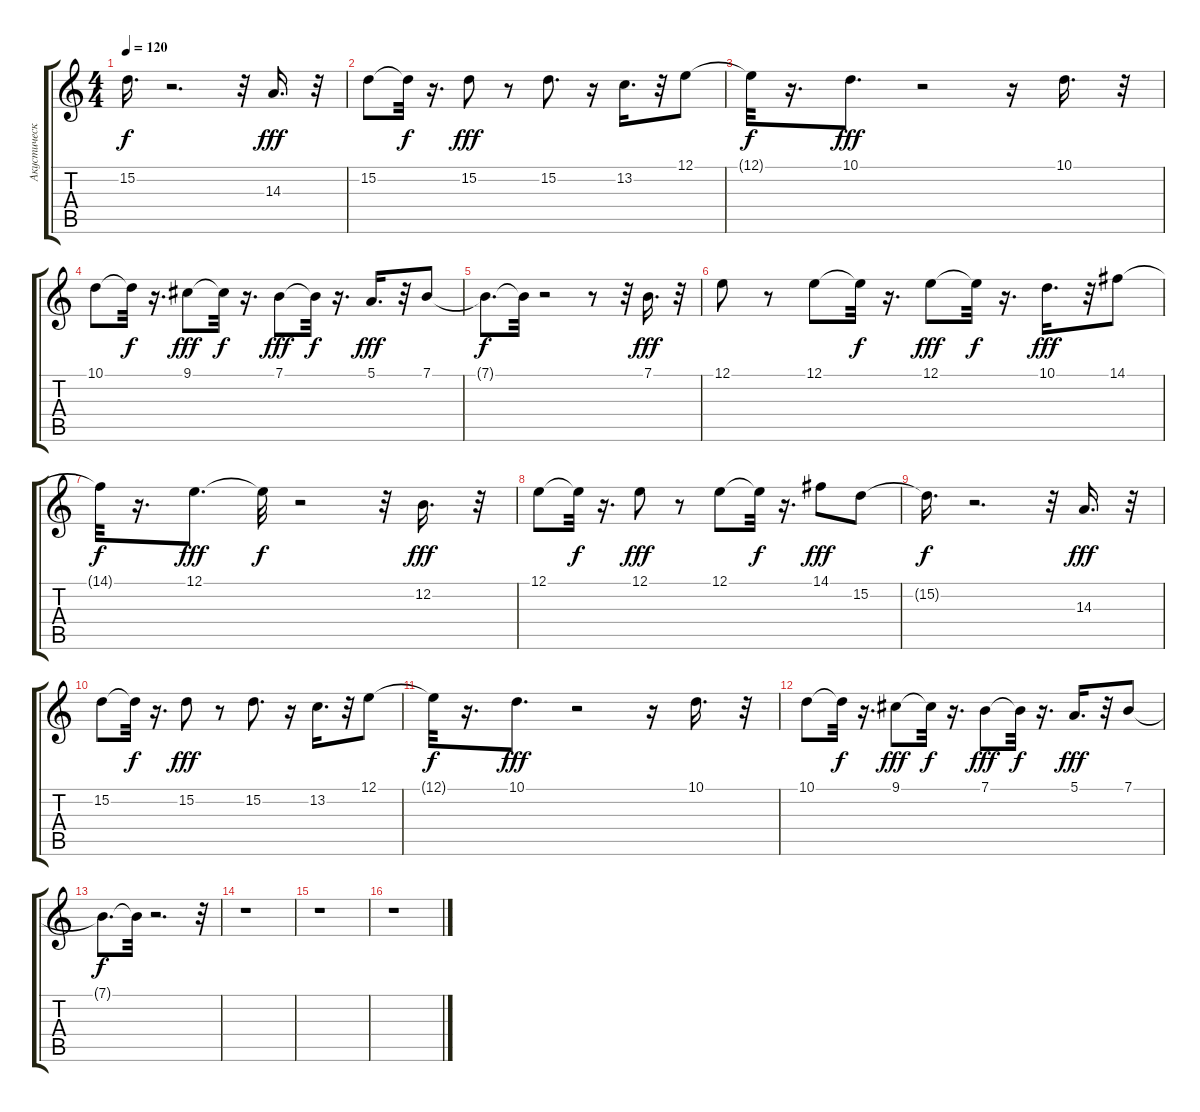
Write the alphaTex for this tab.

\track ("Акустический Гранд Роял" "Акустическ") {instrument acousticgrandpiano}
\staff {score tabs}
\tuning (E4 B3 G3 D3 A2 E2) {hide}
\ts (4 4)
\tempo 120
\clef g2
\ks c
15.2{t}.16{d dy f} r.2{d} r.32 14.3.16{d dy fff} r.32 |
15.2.8 15.2{t}.32{dy f} r.16{d} 15.2.8{dy fff} r.8 15.2.8{d} r.16 13.2.16{d} r.32 12.1.8 |
12.1{t}.32{dy f} r.16{d} 10.1.8{d dy fff} r.2 r.16 10.1.16{d} r.32 |
10.1.8 10.1{t}.32{dy f} r.16{d} 9.1.8{dy fff} 9.1{t}.32{dy f} r.16{d} 7.1.8{dy fff} 7.1{t}.32{dy f} r.16{d} 5.1.16{d dy fff} r.32 7.1.8 |
7.1{t}.8{d dy f} 7.1{t}.32 r.2 r.8 r.32 7.1.16{d dy fff} r.32 |
12.1.8 r.8 12.1.8 12.1{t}.32{dy f} r.16{d} 12.1.8{dy fff} 12.1{t}.32{dy f} r.16{d} 10.1.16{d dy fff} r.32 14.1.8 |
14.1{t}.32{dy f} r.16{d} 12.1.8{d dy fff} 12.1{t}.32{dy f} r.2 r.32 12.2.16{d dy fff} r.32 |
12.1.8 12.1{t}.32{dy f} r.16{d} 12.1.8{dy fff} r.8 12.1.8 12.1{t}.32{dy f} r.16{d} 14.1.8{dy fff} 15.2.8 |
15.2{t}.16{d dy f} r.2{d} r.32 14.3.16{d dy fff} r.32 |
15.2.8 15.2{t}.32{dy f} r.16{d} 15.2.8{dy fff} r.8 15.2.8{d} r.16 13.2.16{d} r.32 12.1.8 |
12.1{t}.32{dy f} r.16{d} 10.1.8{d dy fff} r.2 r.16 10.1.16{d} r.32 |
10.1.8 10.1{t}.32{dy f} r.16{d} 9.1.8{dy fff} 9.1{t}.32{dy f} r.16{d} 7.1.8{dy fff} 7.1{t}.32{dy f} r.16{d} 5.1.16{d dy fff} r.32 7.1.8 |
7.1{t}.8{d dy f} 7.1{t}.32 r.2{d} r.32 |
r.1 |
r.1 |
r.1
